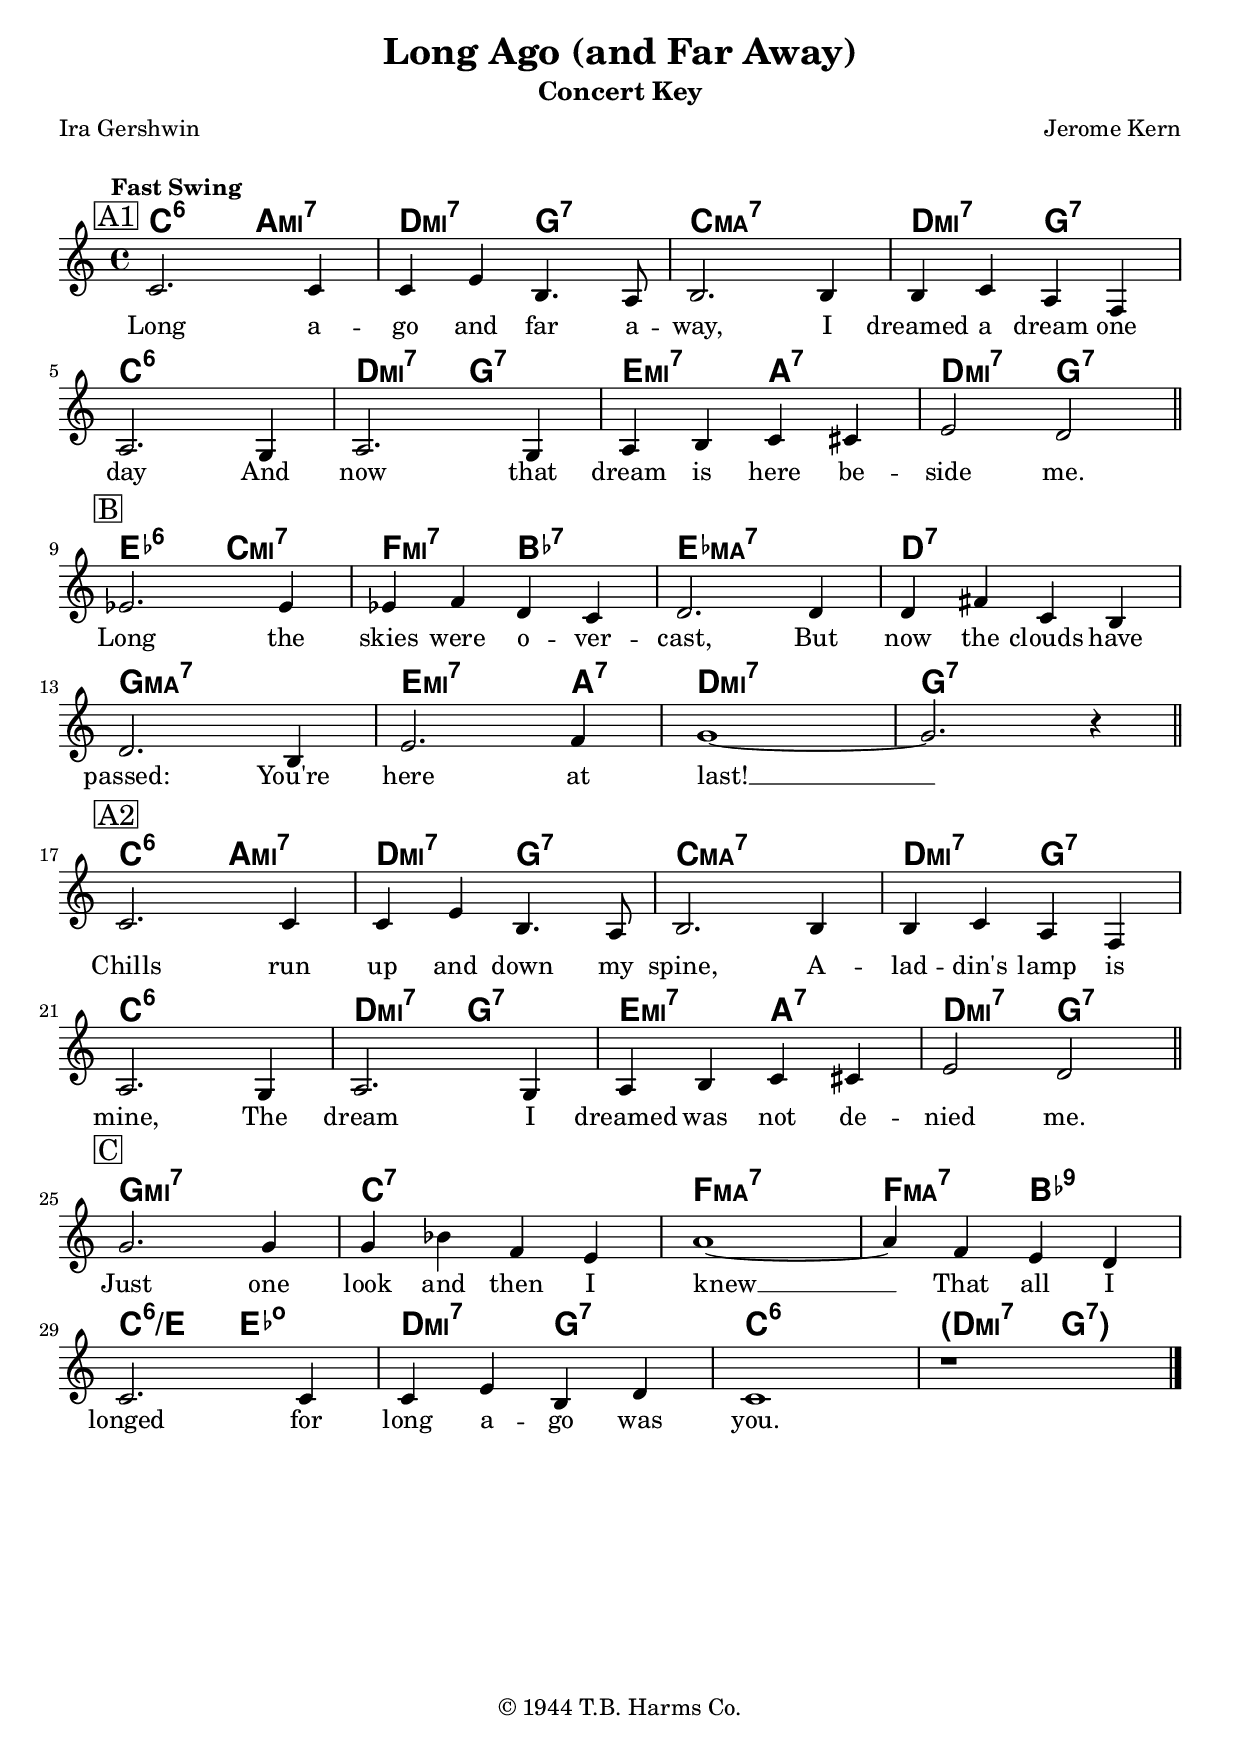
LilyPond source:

\version "2.24.0"

\include "english.ly"

instrument = "Concert Key"
whatKey = c
whatClef = "treble"

%% -*- Mode: LilyPond -*-

\include "lead-sheets.ily"

\header {
  title = "Long Ago (and Far Away)"
  subtitle = \instrument
  poet = "Ira Gershwin"
  composer = "Jerome Kern"
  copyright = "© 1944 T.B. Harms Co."
}

refrainLyrics = \lyricmode {
Long a -- go and far a -- way, I dreamed a dream one day
And now that dream is here be -- side me.
Long the skies were o -- ver -- cast, But now the clouds have passed:
You're here at last! __
Chills run up and down my spine, A -- lad -- din's lamp is mine,
The dream I dreamed was not de -- nied me.
Just one look and then I knew __
That all I longed for long a -- go was you.
}

refrainChords = \chordmode {
  f2:6 d2:m7 g2:m7 c2:7 f1:maj7 g2:m7 c2:7
  f1:6 g2:m7 c2:7 a2:m7 d2:7 g2:m7 c2:7

  af2:6 f2:m7 bf2:m7 ef2:7 af1:maj7 g1:7
  c1:maj7 a2.:m7 d4:7 g1:m7 c1:7

  f2:6 d2:m7 g2:m7 c2:7 f1:maj7 g2:m7 c2:7
  f1:6 g2:m7 c2:7 a2:m7 d2:7 g2:m7 c2:7

  c1:m7 f1:7 bf1:maj7 bf2:maj7 ef2:9
  f2:6/a af2:dim7 g2:m7 c2:7 f1:6
  \chordOpenParen{ g2:m7 }
  \chordCloseParen{ c:7 }
}

refrainKey = f

refrainMelody = \relative f' {
  \time 4/4
  \key \refrainKey \major
  \clef \whatClef
  \tempo "Fast Swing"

  \mark \markup{ \box "A1" }
  
  f2. f4 | f4 a4 e4. d8 | e2. e4 | e4 f4 d4 bf4 |
  d2. c4 | d2. c4 | d4 e4 f4 fs4 | a2 g2 |

  \bar "||"
  \break

  \mark \markup{ \box "B" }
  
  af2. af4 | af4 bf4 g4 f4 | g2. g4 | g4 b4 f4 e4 |
  g2. e4 | a2. bf4 | c1~ | c2. r4 |

  \bar "||"
  \break

  \mark \markup{ \box "A2" }
  
  f,2. f4 | f4 a4 e4. d8 | e2. e4 | e4 f4 d4 bf4 |
  d2. c4 | d2. c4 | d4 e4 f4 fs4 | a2 g2 |
  
  \bar "||"
  \break

  \mark \markup{ \box "C" }

  c2. c4 | c4 ef4 bf4 a4 | d1~ | d4 bf4 a4 g4 |
  f2. f4 | f4 a4 e4 g4 | f1 | r1 |

  \bar "|."
}

\include "paper.ily"

\markup {
  % Leave a gap after the header
  \vspace #1
}

\include "refrain.ily"

